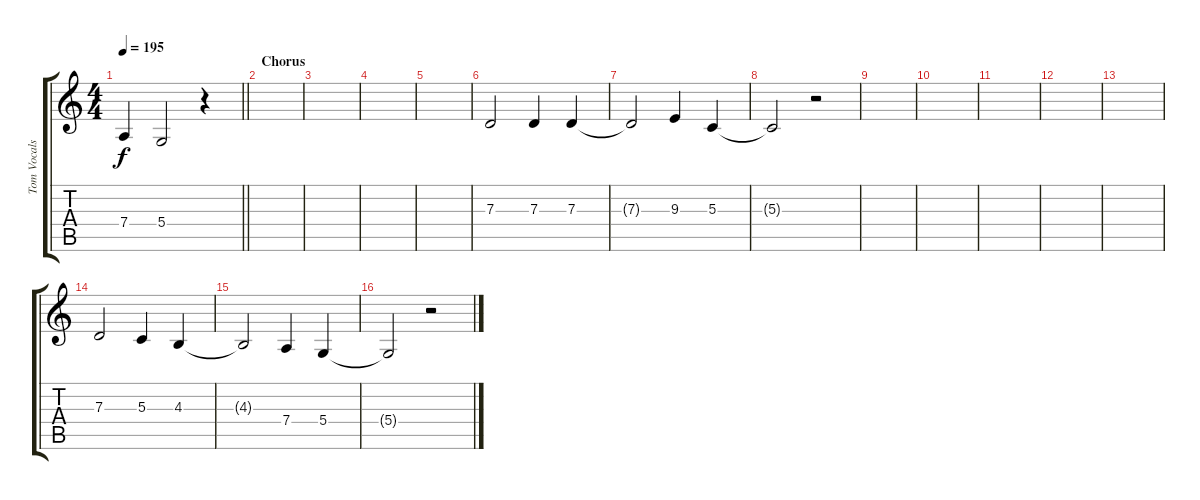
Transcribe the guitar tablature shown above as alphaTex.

\track ("Tom Vocals" "Tom Vocals") {instrument tenorsax}
\staff {score tabs}
\tuning (E4 B3 G3 D3 A2 E2) {hide}
\ts (4 4)
\tempo 195
\clef g2
\barLineRight lightlight
\ks c
7.4.4{dy f} 5.4.2 r.4 |
\section ("" "Chorus")
|
|
|
|
7.3.2{volume 12} 7.3.4 7.3.4 |
7.3{t}.2 9.3.4 5.3.4 |
5.3{t}.2 r.2 |
|
|
|
|
|
7.3.2 5.3.4 4.3.4 |
4.3{t}.2 7.4.4 5.4.4 |
5.4{t}.2 r.2
